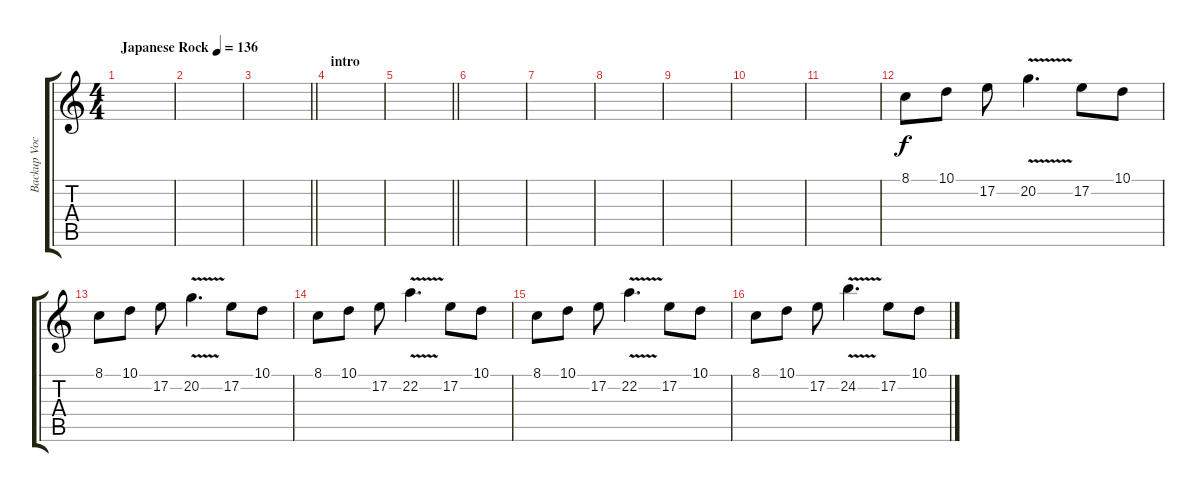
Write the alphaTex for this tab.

\track ("Backup Vocal" "Backup Voc") {instrument cello}
\staff {score tabs}
\tuning (E4 B3 G3 D3 A2 E2) {hide}
\ts (4 4)
\tempo (136 "Japanese Rock")
\clef g2
\ks c
|
|
\barLineRight lightlight
|
\section ("" "intro")
|
\barLineRight lightlight
|
|
|
|
|
|
|
8.1.8 10.1.8 17.2.8 20.2{v}.4{d} 17.2.8 10.1.8 |
8.1.8 10.1.8 17.2.8 20.2{v}.4{d} 17.2.8 10.1.8 |
8.1.8 10.1.8 17.2.8 22.2{v}.4{d} 17.2.8 10.1.8 |
8.1.8 10.1.8 17.2.8 22.2{v}.4{d} 17.2.8 10.1.8 |
8.1.8 10.1.8 17.2.8 24.2{v}.4{d} 17.2.8 10.1.8
